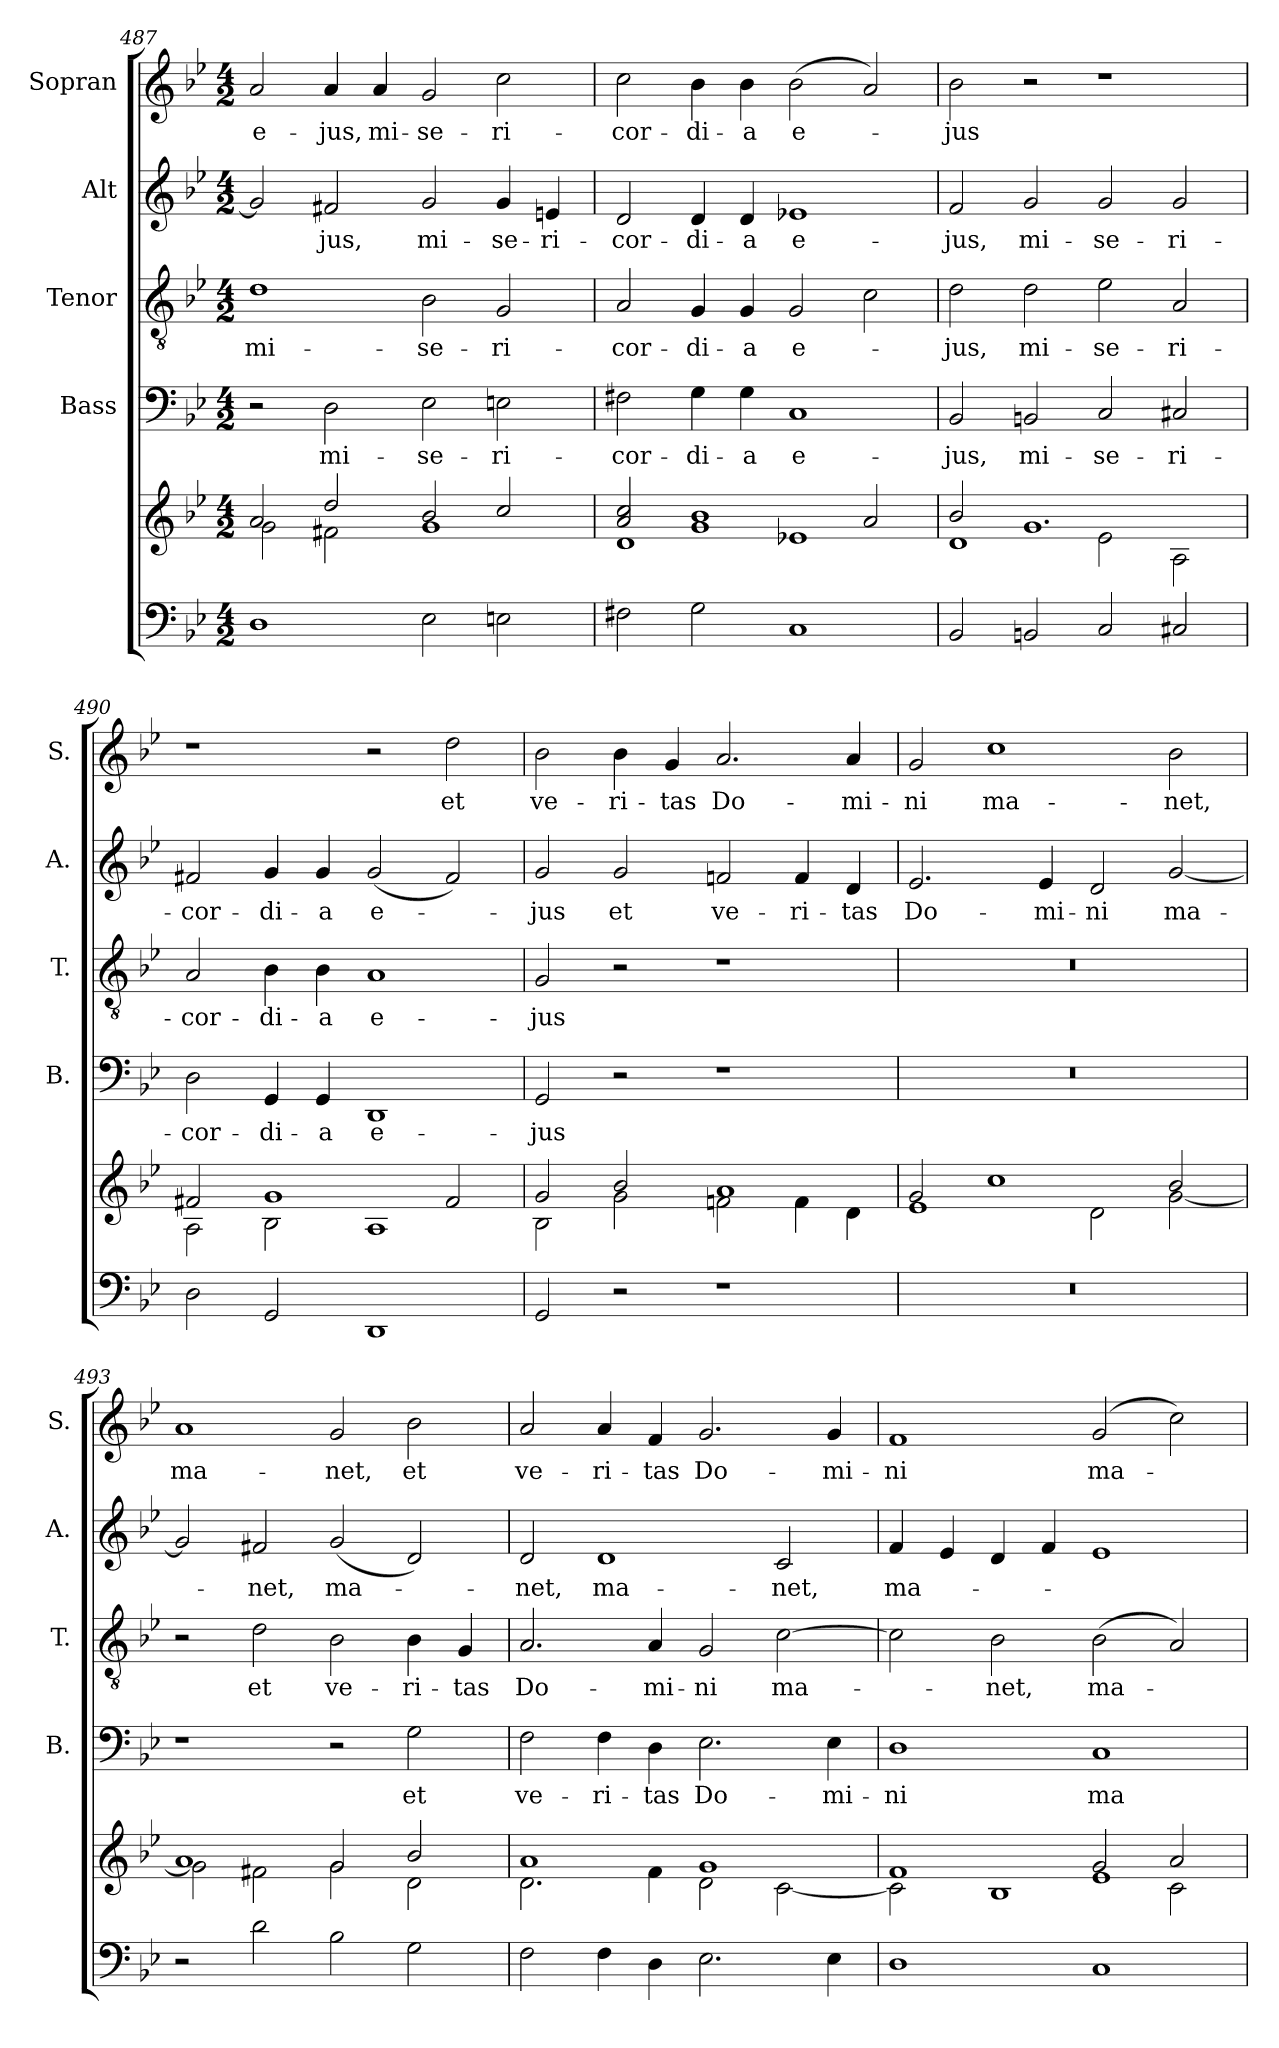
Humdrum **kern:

**kern	**kern	**kern	**text	**kern	**text	**kern	**text	**kern	**text
*part5	*part5	*part4	*part4	*part3	*part3	*part2	*part2	*part1	*part1
*staff6	*staff5	*staff4	*staff4	*staff3	*staff3	*staff2	*staff2	*staff1	*staff1
*	*	*I"Bass	*	*I"Tenor	*	*I"Alt	*	*I"Sopran	*
*	*	*I'B.	*	*I'T.	*	*I'A.	*	*I'S.	*
!!LO:LB:g=z
*clefF4	*clefG2	*clefF4	*	*clefGv2	*	*clefG2	*	*clefG2	*
*k[b-e-]	*k[b-e-]	*k[b-e-]	*	*k[b-e-]	*	*k[b-e-]	*	*k[b-e-]	*
*B-:	*B-:	*B-:	*	*B-:	*	*B-:	*	*B-:	*
*M4/2	*M4/2	*M4/2	*	*M4/2	*	*M4/2	*	*M4/2	*
=487	=487	=487	=487	=487	=487	=487	=487	=487	=487
*	*^	*	*	*	*	*	*	*	*
!	!	!	!	!	!	!LO:LY:b	!	!	!	!LO:LY:b
1D	2a/	2g\	2r	.	1d	mi-	2g/]	.	2a/	e-
!	!	!	!	!LO:LY:b	!	!	!	!LO:LY:b	!	!LO:LY:b
.	2dd/	2f#X\	2D\	mi-	.	.	2f#X/	-jus,	4a/	-jus,
!	!	!	!	!	!	!	!	!	!	!LO:LY:b
.	.	.	.	.	.	.	.	.	4a/	mi-
!	!	!	!	!LO:LY:b	!	!LO:LY:b	!	!LO:LY:b	!	!LO:LY:b
2E-\	2b-/	1g	2E-\	-se-	2B-\	-se-	2g/	mi-	2g/	-se-
!	!	!	!	!LO:LY:b	!	!LO:LY:b	!	!LO:LY:b	!	!LO:LY:b
2En\	2cc/	.	2En\	-ri-	2G/	-ri-	4g/	-se-	2cc\	-ri-
!	!	!	!	!	!	!	!	!LO:LY:b	!	!
.	.	.	.	.	.	.	4en/	-ri-	.	.
=488	=488	=488	=488	=488	=488	=488	=488	=488	=488	=488
!	!	!	!	!LO:LY:b	!	!LO:LY:b	!	!LO:LY:b	!	!LO:LY:b
2F#X\	2a/ 2cc/	1d	2F#X\	-cor-	2A/	-cor-	2d/	-cor-	2cc\	-cor-
!	!	!	!	!LO:LY:b	!	!LO:LY:b	!	!LO:LY:b	!	!LO:LY:b
2G\	1g 1b-	.	4G\	-di-	4G/	-di-	4d/	-di-	4b-\	-di-
!	!	!	!	!LO:LY:b	!	!LO:LY:b	!	!LO:LY:b	!	!LO:LY:b
.	.	.	4G\	-a	4G/	-a	4d/	-a	4b-\	-a
!	!	!	!	!LO:LY:b	!	!LO:LY:b	!	!LO:LY:b	!	!LO:LY:b
1C	.	1e-X	1C	e-	2G/	e-	1e-X	e-	(>2b-\	e-
.	2a/	.	.	.	2c\	.	.	.	2a/)	.
=489	=489	=489	=489	=489	=489	=489	=489	=489	=489	=489
!	!	!	!	!LO:LY:b	!	!LO:LY:b	!	!LO:LY:b	!	!LO:LY:b
2BB-/	2b-/	1d	2BB-/	-jus,	2d\	-jus,	2f/	-jus,	2b-\	-jus
!	!	!	!	!LO:LY:b	!	!LO:LY:b	!	!LO:LY:b	!	!
2BBn/	1.g	.	2BBn/	mi-	2d\	mi-	2g/	mi-	2r	.
!	!	!	!	!LO:LY:b	!	!LO:LY:b	!	!LO:LY:b	!	!
2C/	.	2e-\	2C/	-se-	2e-\	-se-	2g/	-se-	1r	.
!	!	!	!	!LO:LY:b	!	!LO:LY:b	!	!LO:LY:b	!	!
2C#X/	.	2A\	2C#X/	-ri-	2A/	-ri-	2g/	-ri-	.	.
=490	=490	=490	=490	=490	=490	=490	=490	=490	=490	=490
!	!	!	!	!LO:LY:b	!	!LO:LY:b	!	!LO:LY:b	!	!
2D\	2f#X/	2A\	2D\	-cor-	2A/	-cor-	2f#X/	-cor-	1r	.
!	!	!	!	!LO:LY:b	!	!LO:LY:b	!	!LO:LY:b	!	!
2GG/	1g	2B-\	4GG/	-di-	4B-\	-di-	4g/	-di-	.	.
!	!	!	!	!LO:LY:b	!	!LO:LY:b	!	!LO:LY:b	!	!
.	.	.	4GG/	-a	4B-\	-a	4g/	-a	.	.
!	!	!	!	!LO:LY:b	!	!LO:LY:b	!	!LO:LY:b	!	!
1DD	.	1A	1DD	e-	1A	e-	(<2g/	e-	2r	.
!	!	!	!	!	!	!	!	!	!	!LO:LY:b
.	2f#/	.	.	.	.	.	2f#/)	.	2dd\	et
=491	=491	=491	=491	=491	=491	=491	=491	=491	=491	=491
!	!	!	!	!LO:LY:b	!	!LO:LY:b	!	!LO:LY:b	!	!LO:LY:b
2GG/	2g/	2B-\	2GG/	-jus	2G/	-jus	2g/	-jus	2b-\	ve-
!	!	!	!	!	!	!	!	!LO:LY:b	!	!LO:LY:b
2r	2b-/	2g\	2r	.	2r	.	2g/	et	4b-\	-ri-
!	!	!	!	!	!	!	!	!	!	!LO:LY:b
.	.	.	.	.	.	.	.	.	4g/	-tas
!	!	!	!	!	!	!	!	!LO:LY:b	!	!LO:LY:b
1r	1a	2fn\	1r	.	1r	.	2fn/	ve-	2.a/	Do-
!	!	!	!	!	!	!	!	!LO:LY:b	!	!
.	.	4f\	.	.	.	.	4f/	-ri-	.	.
!	!	!	!	!	!	!	!	!LO:LY:b	!	!LO:LY:b
.	.	4d\	.	.	.	.	4d/	-tas	4a/	-mi-
!!LO:PB:g=z
=492	=492	=492	=492	=492	=492	=492	=492	=492	=492	=492
!	!	!	!	!	!	!	!	!LO:LY:b	!	!LO:LY:b
0r	2g/	1e-	0r	.	0r	.	2.e-/	Do-	2g/	-ni
!	!	!	!	!	!	!	!	!	!	!LO:LY:b
.	1cc	.	.	.	.	.	.	.	1cc	ma-
!	!	!	!	!	!	!	!	!LO:LY:b	!	!
.	.	.	.	.	.	.	4e-/	-mi-	.	.
!	!	!	!	!	!	!	!	!LO:LY:b	!	!
.	.	2d\	.	.	.	.	2d/	-ni	.	.
!	!	!	!	!	!	!	!	!LO:LY:b	!	!LO:LY:b
.	2b-/	[<2g\	.	.	.	.	[2g/	ma-	2b-\	-net,
=493	=493	=493	=493	=493	=493	=493	=493	=493	=493	=493
!	!	!	!	!	!	!	!	!	!	!LO:LY:b
2r	1a	2g\]	1r	.	2r	.	2g/]	.	1a	ma-
!	!	!	!	!	!	!LO:LY:b	!	!LO:LY:b	!	!
2d\	.	2f#X\	.	.	2d\	et	2f#X/	-net,	.	.
!	!	!	!	!	!	!LO:LY:b	!	!LO:LY:b	!	!LO:LY:b
2B-\	2g/	2g\	2r	.	2B-\	ve-	(<2g/	ma-	2g/	-net,
!	!	!	!	!LO:LY:b	!	!LO:LY:b	!	!	!	!LO:LY:b
2G\	2b-/	2d\	2G\	et	4B-\	-ri-	2d/)	.	2b-\	et
!	!	!	!	!	!	!LO:LY:b	!	!	!	!
.	.	.	.	.	4G/	-tas	.	.	.	.
=494	=494	=494	=494	=494	=494	=494	=494	=494	=494	=494
!	!	!	!	!LO:LY:b	!	!LO:LY:b	!	!LO:LY:b	!	!LO:LY:b
2F\	1a	2.d\	2F\	ve-	2.A/	Do-	2d/	-net,	2a/	ve-
!	!	!	!	!LO:LY:b	!	!	!	!LO:LY:b	!	!LO:LY:b
4F\	.	.	4F\	-ri-	.	.	1d	ma-	4a/	-ri-
!	!	!	!	!LO:LY:b	!	!LO:LY:b	!	!	!	!LO:LY:b
4D\	.	4f\	4D\	-tas	4A/	-mi-	.	.	4f/	-tas
!	!	!	!	!LO:LY:b	!	!LO:LY:b	!	!	!	!LO:LY:b
2.E-\	1g	2d\	2.E-\	Do-	2G/	-ni	.	.	2.g/	Do-
!	!	!	!	!	!	!LO:LY:b	!	!LO:LY:b	!	!
.	.	[<2c\	.	.	[2c\	ma-	2c/	-net,	.	.
!	!	!	!	!LO:LY:b	!	!	!	!	!	!LO:LY:b
4E-\	.	.	4E-\	-mi-	.	.	.	.	4g/	-mi-
=495	=495	=495	=495	=495	=495	=495	=495	=495	=495	=495
*	*	*^	*	*	*	*	*	*	*	*
!	!	!	!	!	!LO:LY:b	!	!	!	!LO:LY:b	!	!LO:LY:b
1D	1f	2c\]	1ryy	1D	-ni	2c\]	.	4f/	ma-	1f	-ni
.	.	.	.	.	.	.	.	4e-/	.	.	.
!	!	!	!	!	!	!	!LO:LY:b	!	!	!	!
.	.	1B-	.	.	.	2B-\	-net,	4d/	.	.	.
.	.	.	.	.	.	.	.	4f/	.	.	.
!	!	!	!	!	!LO:LY:b	!	!LO:LY:b	!	!	!	!LO:LY:b
1C	2g/	.	1e-	1C	ma-	(>2B-\	ma-	1e-	.	(2g/	ma-
.	2a/	2c\	.	.	.	2A/)	.	.	.	2cc\)	.
*	*v	*v	*v	*	*	*	*	*	*	*	*
=	=	=	=	=	=	=	=	=	=
*-	*-	*-	*-	*-	*-	*-	*-	*-	*-
